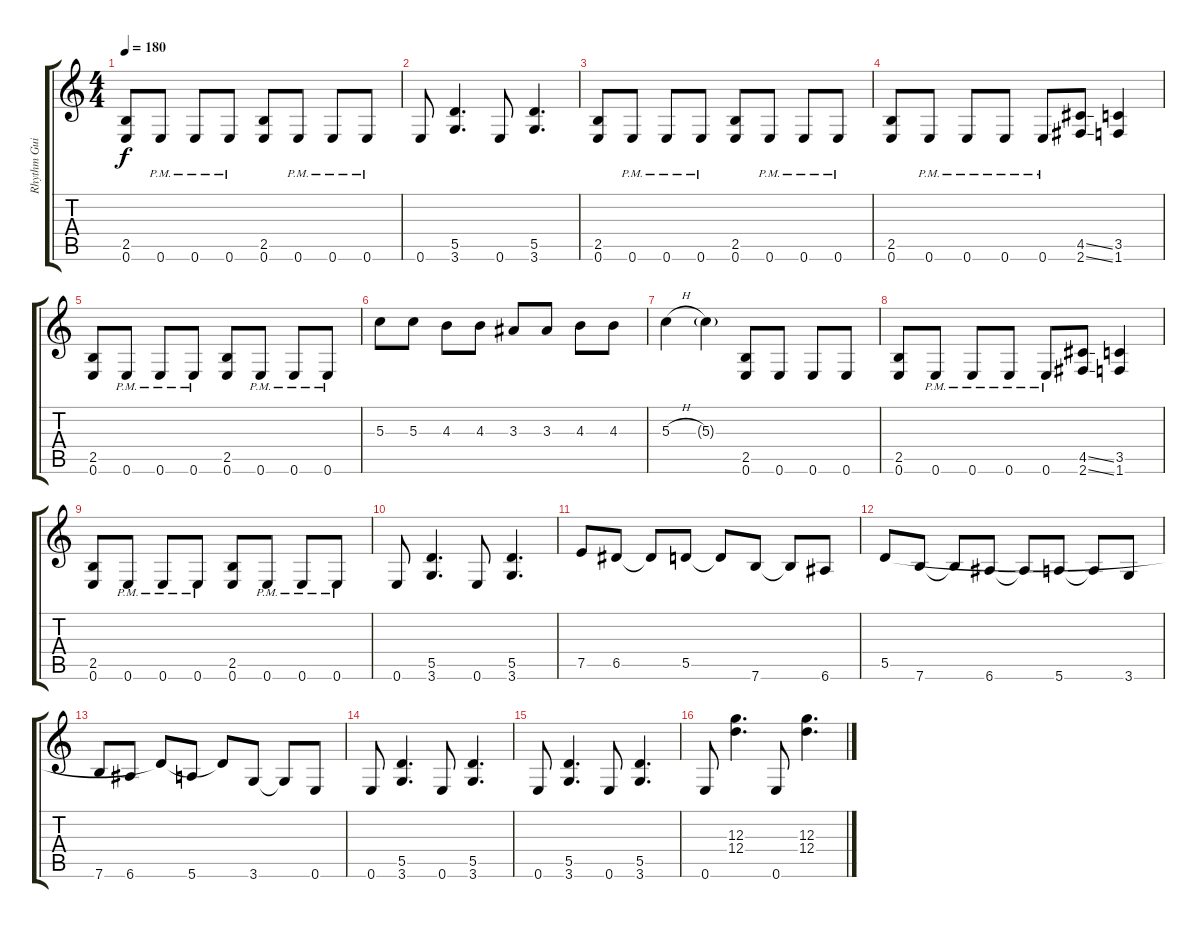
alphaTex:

\track ("Rhythm Guitar" "Rhythm Gui") {instrument distortionguitar}
\staff {score tabs}
\tuning (E4 B3 G3 D3 A2 E2) {hide}
\ts (4 4)
\tempo 180
\clef g2
\ks c
(2.5 0.6).8{dy f} 0.6{pm}.8 0.6{pm}.8 0.6{pm}.8 (2.5 0.6).8 0.6{pm}.8 0.6{pm}.8 0.6{pm}.8 |
0.6.8 (5.5 3.6).4{d} 0.6.8 (5.5 3.6).4{d} |
(2.5 0.6).8 0.6{pm}.8 0.6{pm}.8 0.6{pm}.8 (2.5 0.6).8 0.6{pm}.8 0.6{pm}.8 0.6{pm}.8 |
(2.5 0.6).8 0.6{pm}.8 0.6{pm}.8 0.6{pm}.8 0.6{pm}.8 (4.5{ss} 2.6{ss}).8 (3.5 1.6).4 |
(2.5 0.6).8 0.6{pm}.8 0.6{pm}.8 0.6{pm}.8 (2.5 0.6).8 0.6{pm}.8 0.6{pm}.8 0.6{pm}.8 |
5.3.8 5.3.8 4.3.8 4.3.8 3.3.8 3.3.8 4.3.8 4.3.8 |
5.3{h}.4 5.3{g}.4 (2.5 0.6).8 0.6.8 0.6.8 0.6.8 |
(2.5 0.6).8 0.6{pm}.8 0.6{pm}.8 0.6{pm}.8 0.6{pm}.8 (4.5{ss} 2.6{ss}).8 (3.5 1.6).4 |
(2.5 0.6).8 0.6{pm}.8 0.6{pm}.8 0.6{pm}.8 (2.5 0.6).8 0.6{pm}.8 0.6{pm}.8 0.6{pm}.8 |
0.6.8 (5.5 3.6).4{d} 0.6.8 (5.5 3.6).4{d} |
7.5.8 6.5.8 6.5{t}.8 5.5.8 5.5{t}.8 7.6.8 7.6{t}.8 6.6.8 |
5.5.8 7.6.8 7.6{t}.8 6.6.8 6.6{t}.8 5.6.8 5.6{t}.8 3.6.8 |
7.6.8 6.6.8 5.5{t}.8 5.6.8 5.5{t}.8 3.6.8 3.6{t}.8 0.6.8 |
0.6.8 (5.5 3.6).4{d} 0.6.8 (5.5 3.6).4{d} |
0.6.8 (5.5 3.6).4{d} 0.6.8 (5.5 3.6).4{d} |
0.6.8 (12.3 12.4).4{d} 0.6.8 (12.3 12.4).4{d}
